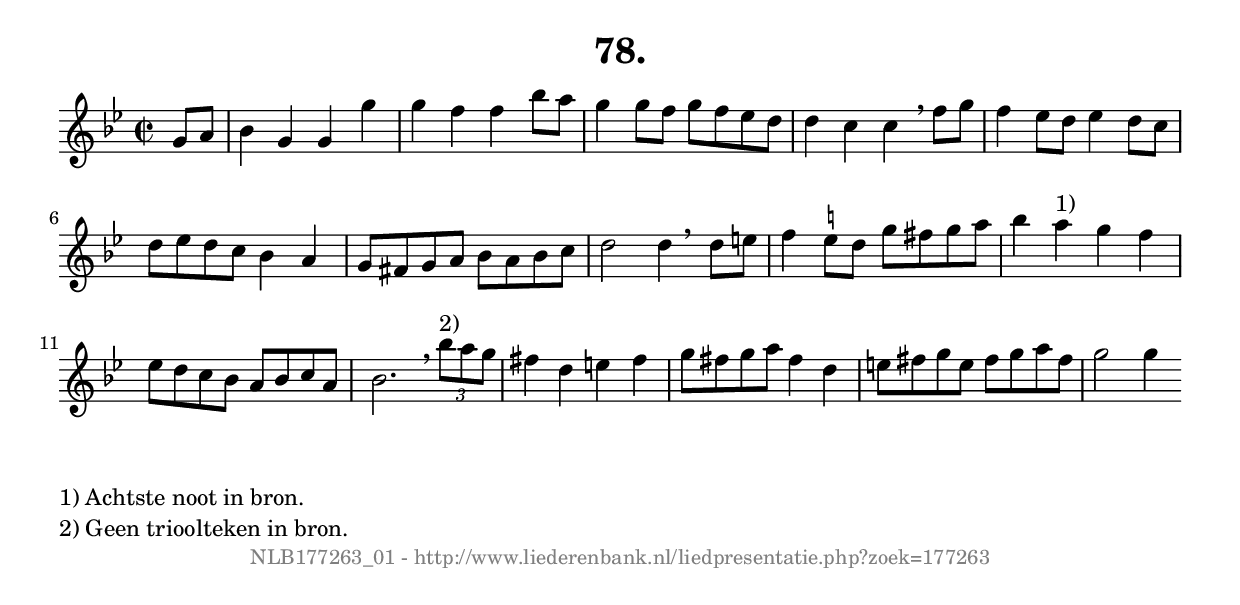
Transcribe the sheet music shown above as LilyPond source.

%
% produced by wce2krn 1.64 (7 June 2014)
%
\version"2.16"
#(append! paper-alist '(("long" . (cons (* 210 mm) (* 2000 mm)))))
#(set-default-paper-size "long")
sb = {\breathe}
mBreak = {\breathe }
bBreak = {\breathe }
x = {\once\override NoteHead #'style = #'cross }
gl=\glissando
itime={\override Staff.TimeSignature #'stencil = ##f }
ficta = {\once\set suggestAccidentals = ##t}
fine = {\once\override Score.RehearsalMark #'self-alignment-X = #1 \mark \markup {\italic{Fine}}}
dc = {\once\override Score.RehearsalMark #'self-alignment-X = #1 \mark \markup {\italic{D.C.}}}
dcf = {\once\override Score.RehearsalMark #'self-alignment-X = #1 \mark \markup {\italic{D.C. al Fine}}}
dcc = {\once\override Score.RehearsalMark #'self-alignment-X = #1 \mark \markup {\italic{D.C. al Coda}}}
ds = {\once\override Score.RehearsalMark #'self-alignment-X = #1 \mark \markup {\italic{D.S.}}}
dsf = {\once\override Score.RehearsalMark #'self-alignment-X = #1 \mark \markup {\italic{D.S. al Fine}}}
dsc = {\once\override Score.RehearsalMark #'self-alignment-X = #1 \mark \markup {\italic{D.S. al Coda}}}
pv = {\set Score.repeatCommands = #'((volta "1"))}
sv = {\set Score.repeatCommands = #'((volta "2"))}
tv = {\set Score.repeatCommands = #'((volta "3"))}
qv = {\set Score.repeatCommands = #'((volta "4"))}
xv = {\set Score.repeatCommands = #'((volta #f))}
\header{ tagline = ""
title = "78."
}
\score {{
\key g \minor
\relative g'
{
\set melismaBusyProperties = #'()
\partial 32*8
\time 2/2
\tempo 4=120
\override Score.MetronomeMark #'transparent = ##t
\override Score.RehearsalMark #'break-visibility = #(vector #t #t #f)
g8 a bes4 g g g' g f f bes8 a g4 g8 f g f es d d4 c c \sb f8 g f4 es8 d es4 d8 c d es d c bes4 a g8 fis g a bes a bes c d2 d4 \bar ":|:" \bBreak
d8 e f4 \ficta e8 d g fis g a bes4 a^"1)" g f es8 d c bes a bes c a bes2. \sb \times 2/3 { bes'8^"2)" a g } fis4 d e fis g8 fis g a fis4 d e8 fis g e fis g a fis g2 g4 \bar ":|"
 }}
 \midi { }
 \layout {
            indent = 0.0\cm
}
}
\markup { \wordwrap-string #" 
1) Achtste noot in bron.

2) Geen trioolteken in bron.
"}
\markup { \vspace #0 } \markup { \with-color #grey \fill-line { \center-column { \smaller "NLB177263_01 - http://www.liederenbank.nl/liedpresentatie.php?zoek=177263" } } }
